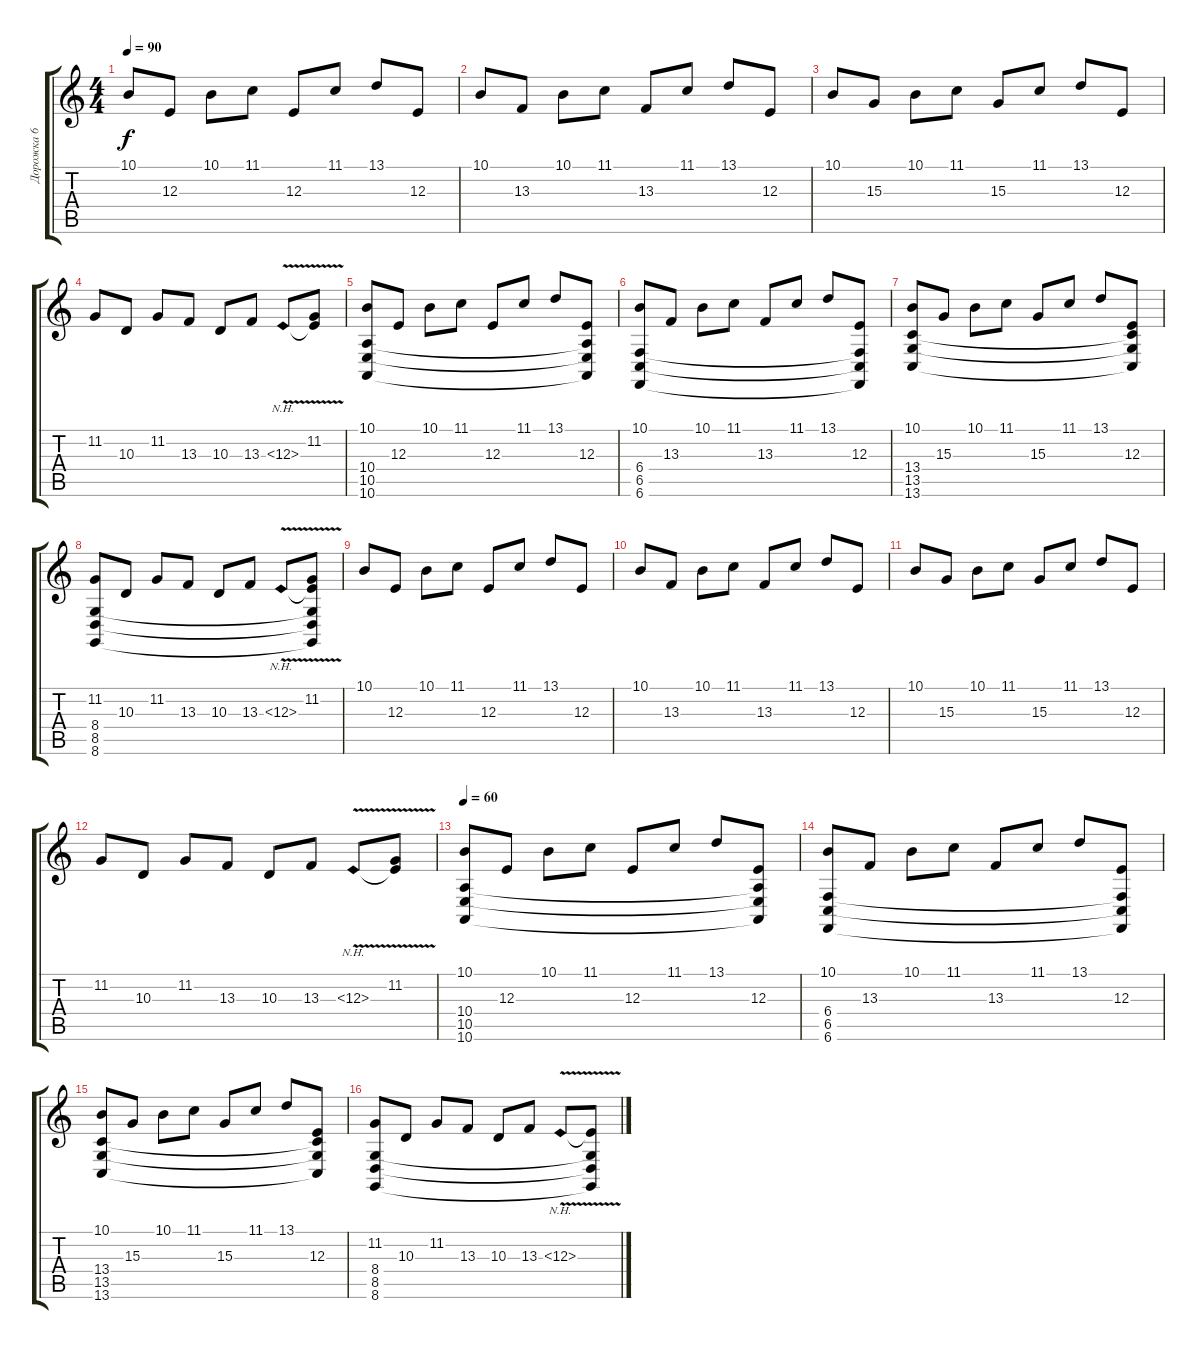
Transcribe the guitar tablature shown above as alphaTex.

\track ("Дорожка 6" "Дорожка 6") {instrument acousticgrandpiano}
\staff {score tabs}
\tuning (Db4 Ab3 E3 B2 Gb2 B1) {hide}
\ts (4 4)
\tempo 90
\clef g2
\ks c
10.1.8{dy f} 12.3.8 10.1.8 11.1.8 12.3.8 11.1.8 13.1.8 12.3.8 |
10.1.8 13.3.8 10.1.8 11.1.8 13.3.8 11.1.8 13.1.8 12.3.8 |
10.1.8 15.3.8 10.1.8 11.1.8 15.3.8 11.1.8 13.1.8 12.3.8 |
11.2.8 10.3.8 11.2.8 13.3.8 10.3.8 13.3.8 12.3{nh v}.8 (11.2 12.3{t}).8 |
(10.1 10.4 10.5 10.6).8 12.3.8 10.1.8 11.1.8 12.3.8 11.1.8 13.1.8 (12.3 10.4{t} 10.5{t} 10.6{t}).8 |
(10.1 6.4 6.5 6.6).8 13.3.8 10.1.8 11.1.8 13.3.8 11.1.8 13.1.8 (12.3 6.4{t} 6.5{t} 6.6{t}).8 |
(10.1 13.4 13.5 13.6).8 15.3.8 10.1.8 11.1.8 15.3.8 11.1.8 13.1.8 (12.3 13.4{t} 13.5{t} 13.6{t}).8 |
(11.2 8.4 8.5 8.6).8 10.3.8 11.2.8 13.3.8 10.3.8 13.3.8 12.3{nh v}.8 (11.2 12.3{t} 8.4{t} 8.5{t} 8.6{t}).8 |
10.1.8 12.3.8 10.1.8 11.1.8 12.3.8 11.1.8 13.1.8 12.3.8 |
10.1.8 13.3.8 10.1.8 11.1.8 13.3.8 11.1.8 13.1.8 12.3.8 |
10.1.8 15.3.8 10.1.8 11.1.8 15.3.8 11.1.8 13.1.8 12.3.8 |
11.2.8 10.3.8 11.2.8 13.3.8 10.3.8 13.3.8 12.3{nh v}.8 (11.2 12.3{t}).8 |
\tempo 60
(10.1 10.4 10.5 10.6).8 12.3.8 10.1.8 11.1.8 12.3.8 11.1.8 13.1.8 (12.3 10.4{t} 10.5{t} 10.6{t}).8 |
(10.1 6.4 6.5 6.6).8 13.3.8 10.1.8 11.1.8 13.3.8 11.1.8 13.1.8 (12.3 6.4{t} 6.5{t} 6.6{t}).8 |
(10.1 13.4 13.5 13.6).8 15.3.8 10.1.8 11.1.8 15.3.8 11.1.8 13.1.8 (12.3 13.4{t} 13.5{t} 13.6{t}).8 |
(11.2 8.4 8.5 8.6).8 10.3.8 11.2.8 13.3.8 10.3.8 13.3.8 12.3{nh v}.8 (12.3{t} 8.4{t} 8.5{t} 8.6{t}).8
